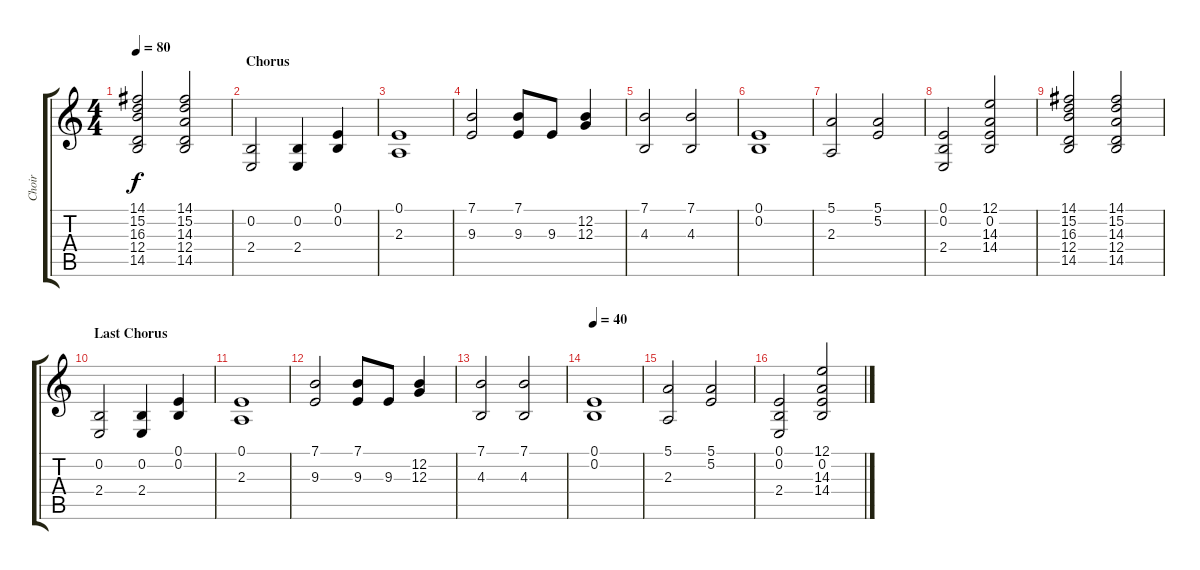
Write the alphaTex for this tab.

\track ("Choir" "Choir") {instrument choiraahs}
\staff {score tabs}
\tuning (E4 B3 G3 D3 A2 E2) {hide}
\ts (4 4)
\tempo 80
\clef g2
\ks c
(14.1 15.2 16.3 12.4 14.5).2{dy f} (14.1 15.2 14.3 12.4 14.5).2 |
\section ("" "Chorus")
(0.2 2.4).2 (0.2 2.4).4 (0.1 0.2).4 |
(0.1 2.3).1 |
(7.1 9.3).2 (7.1 9.3).8 9.3.8 (12.2 12.3).4 |
(7.1 4.3).2 (7.1 4.3).2 |
(0.1 0.2).1 |
(5.1 2.3).2 (5.1 5.2).2 |
(0.1 0.2 2.4).2 (12.1 0.2 14.3 14.4).2 |
(14.1 15.2 16.3 12.4 14.5).2 (14.1 15.2 14.3 12.4 14.5).2 |
\section ("" "Last Chorus")
(0.2 2.4).2 (0.2 2.4).4 (0.1 0.2).4 |
(0.1 2.3).1 |
(7.1 9.3).2 (7.1 9.3).8 9.3.8 (12.2 12.3).4 |
(7.1 4.3).2 (7.1 4.3).2 |
\tempo 40
(0.1 0.2).1 |
(5.1 2.3).2 (5.1 5.2).2 |
(0.1 0.2 2.4).2 (12.1 0.2 14.3 14.4).2
